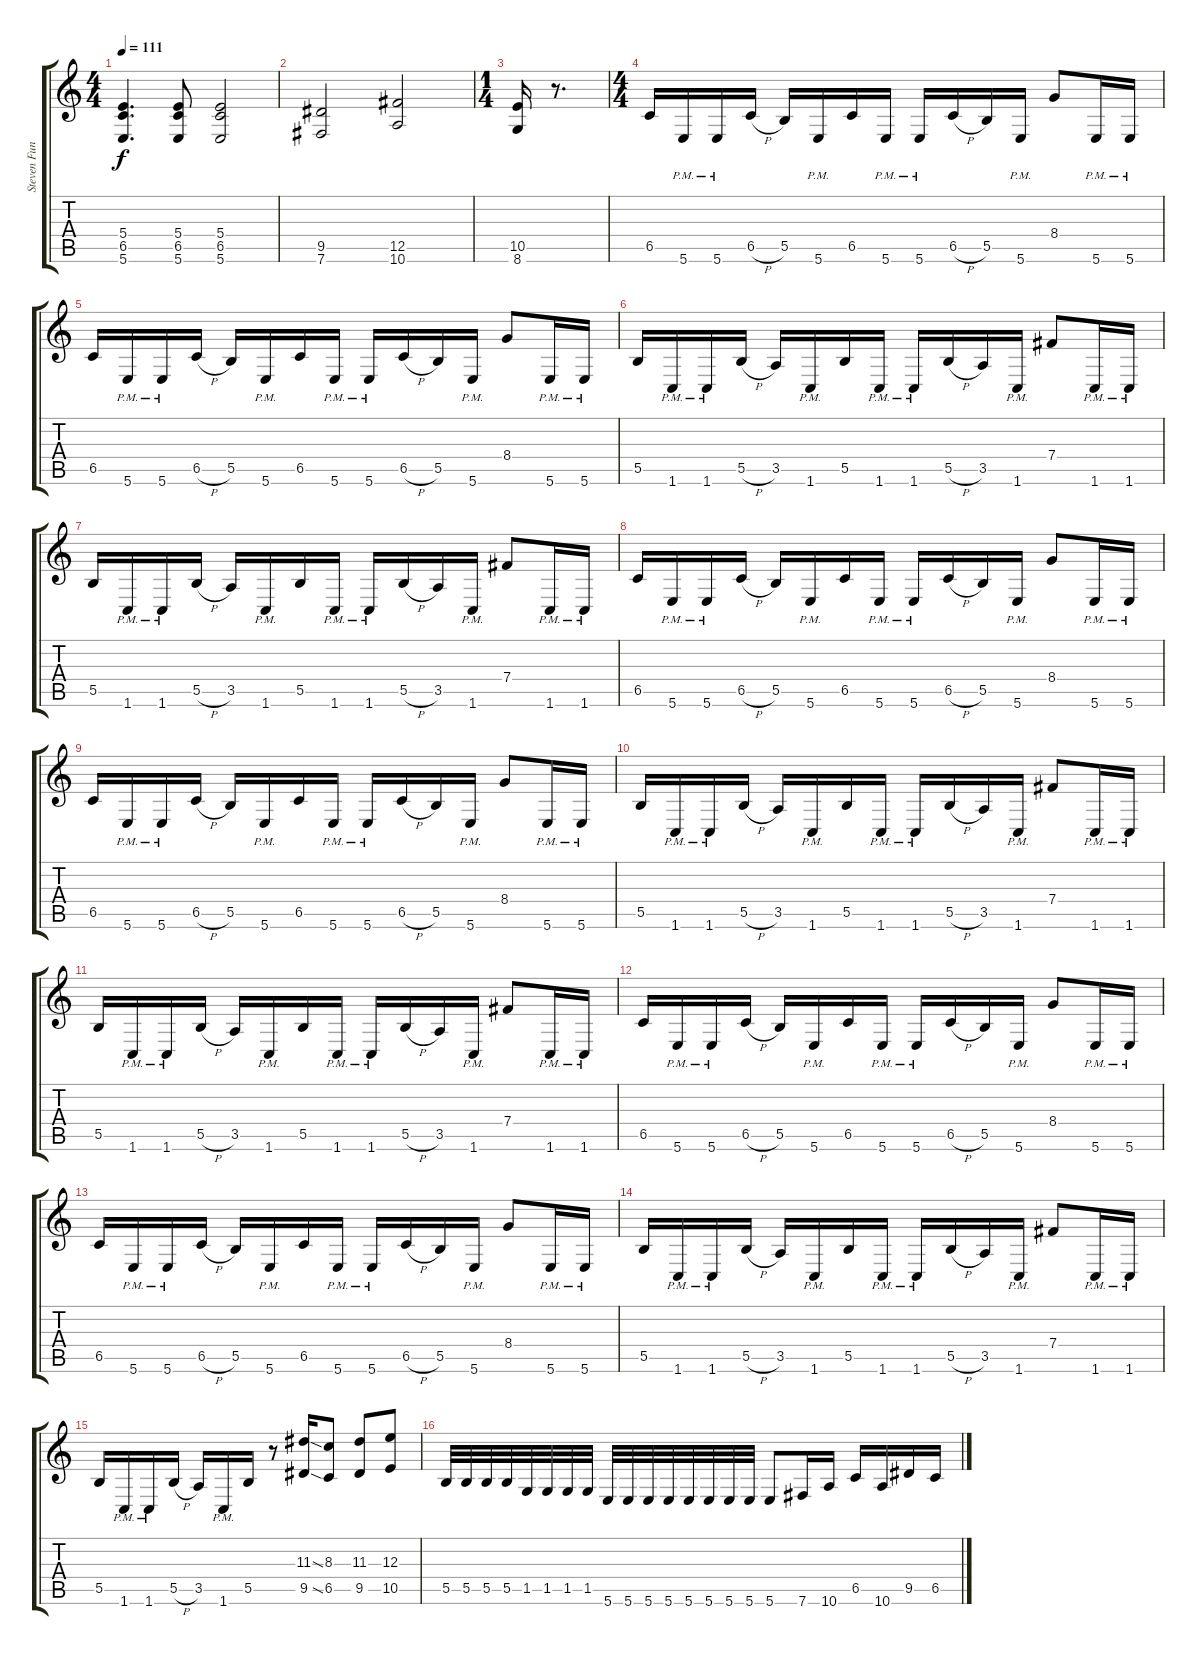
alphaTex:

\track ("Steven Funderburk rhythm" "Steven Fun") {instrument overdrivenguitar}
\staff {score tabs}
\tuning (Db4 Ab3 E3 B2 Gb2 B1) {hide}
\ts (4 4)
\tempo 111
\clef g2
\ks c
(5.4 6.5 5.6).4{d dy f} (5.4 6.5 5.6).8 (5.4 6.5 5.6).2 |
(9.5 7.6).2 (12.5 10.6).2 |
\ts (1 4)
(10.5 8.6).16 r.8{d} |
\ts (4 4)
6.5.16 5.6{pm}.16 5.6{pm}.16 6.5{h}.16 5.5.16 5.6{pm}.16 6.5.16 5.6{pm}.16 5.6{pm}.16 6.5{h}.16 5.5.16 5.6{pm}.16 8.4.8 5.6{pm}.16 5.6{pm}.16 |
6.5.16 5.6{pm}.16 5.6{pm}.16 6.5{h}.16 5.5.16 5.6{pm}.16 6.5.16 5.6{pm}.16 5.6{pm}.16 6.5{h}.16 5.5.16 5.6{pm}.16 8.4.8 5.6{pm}.16 5.6{pm}.16 |
5.5.16 1.6{pm}.16 1.6{pm}.16 5.5{h}.16 3.5.16 1.6{pm}.16 5.5.16 1.6{pm}.16 1.6{pm}.16 5.5{h}.16 3.5.16 1.6{pm}.16 7.4.8 1.6{pm}.16 1.6{pm}.16 |
5.5.16 1.6{pm}.16 1.6{pm}.16 5.5{h}.16 3.5.16 1.6{pm}.16 5.5.16 1.6{pm}.16 1.6{pm}.16 5.5{h}.16 3.5.16 1.6{pm}.16 7.4.8 1.6{pm}.16 1.6{pm}.16 |
6.5.16 5.6{pm}.16 5.6{pm}.16 6.5{h}.16 5.5.16 5.6{pm}.16 6.5.16 5.6{pm}.16 5.6{pm}.16 6.5{h}.16 5.5.16 5.6{pm}.16 8.4.8 5.6{pm}.16 5.6{pm}.16 |
6.5.16 5.6{pm}.16 5.6{pm}.16 6.5{h}.16 5.5.16 5.6{pm}.16 6.5.16 5.6{pm}.16 5.6{pm}.16 6.5{h}.16 5.5.16 5.6{pm}.16 8.4.8 5.6{pm}.16 5.6{pm}.16 |
5.5.16 1.6{pm}.16 1.6{pm}.16 5.5{h}.16 3.5.16 1.6{pm}.16 5.5.16 1.6{pm}.16 1.6{pm}.16 5.5{h}.16 3.5.16 1.6{pm}.16 7.4.8 1.6{pm}.16 1.6{pm}.16 |
5.5.16 1.6{pm}.16 1.6{pm}.16 5.5{h}.16 3.5.16 1.6{pm}.16 5.5.16 1.6{pm}.16 1.6{pm}.16 5.5{h}.16 3.5.16 1.6{pm}.16 7.4.8 1.6{pm}.16 1.6{pm}.16 |
6.5.16 5.6{pm}.16 5.6{pm}.16 6.5{h}.16 5.5.16 5.6{pm}.16 6.5.16 5.6{pm}.16 5.6{pm}.16 6.5{h}.16 5.5.16 5.6{pm}.16 8.4.8 5.6{pm}.16 5.6{pm}.16 |
6.5.16 5.6{pm}.16 5.6{pm}.16 6.5{h}.16 5.5.16 5.6{pm}.16 6.5.16 5.6{pm}.16 5.6{pm}.16 6.5{h}.16 5.5.16 5.6{pm}.16 8.4.8 5.6{pm}.16 5.6{pm}.16 |
5.5.16 1.6{pm}.16 1.6{pm}.16 5.5{h}.16 3.5.16 1.6{pm}.16 5.5.16 1.6{pm}.16 1.6{pm}.16 5.5{h}.16 3.5.16 1.6{pm}.16 7.4.8 1.6{pm}.16 1.6{pm}.16 |
5.5.16 1.6{pm}.16 1.6{pm}.16 5.5{h}.16 3.5.16 1.6{pm}.16 5.5.16 r.8 (11.3{ss} 9.5{ss}).16 (8.3 6.5).8 (11.3 9.5).8 (12.3 10.5).8 |
5.5.32 5.5.32 5.5.32 5.5.32 1.5.32 1.5.32 1.5.32 1.5.32 5.6.32 5.6.32 5.6.32 5.6.32 5.6.32 5.6.32 5.6.32 5.6.32 5.6.8 7.6.16 10.6.16 6.5.16 10.6.16 9.5.16 6.5.16
